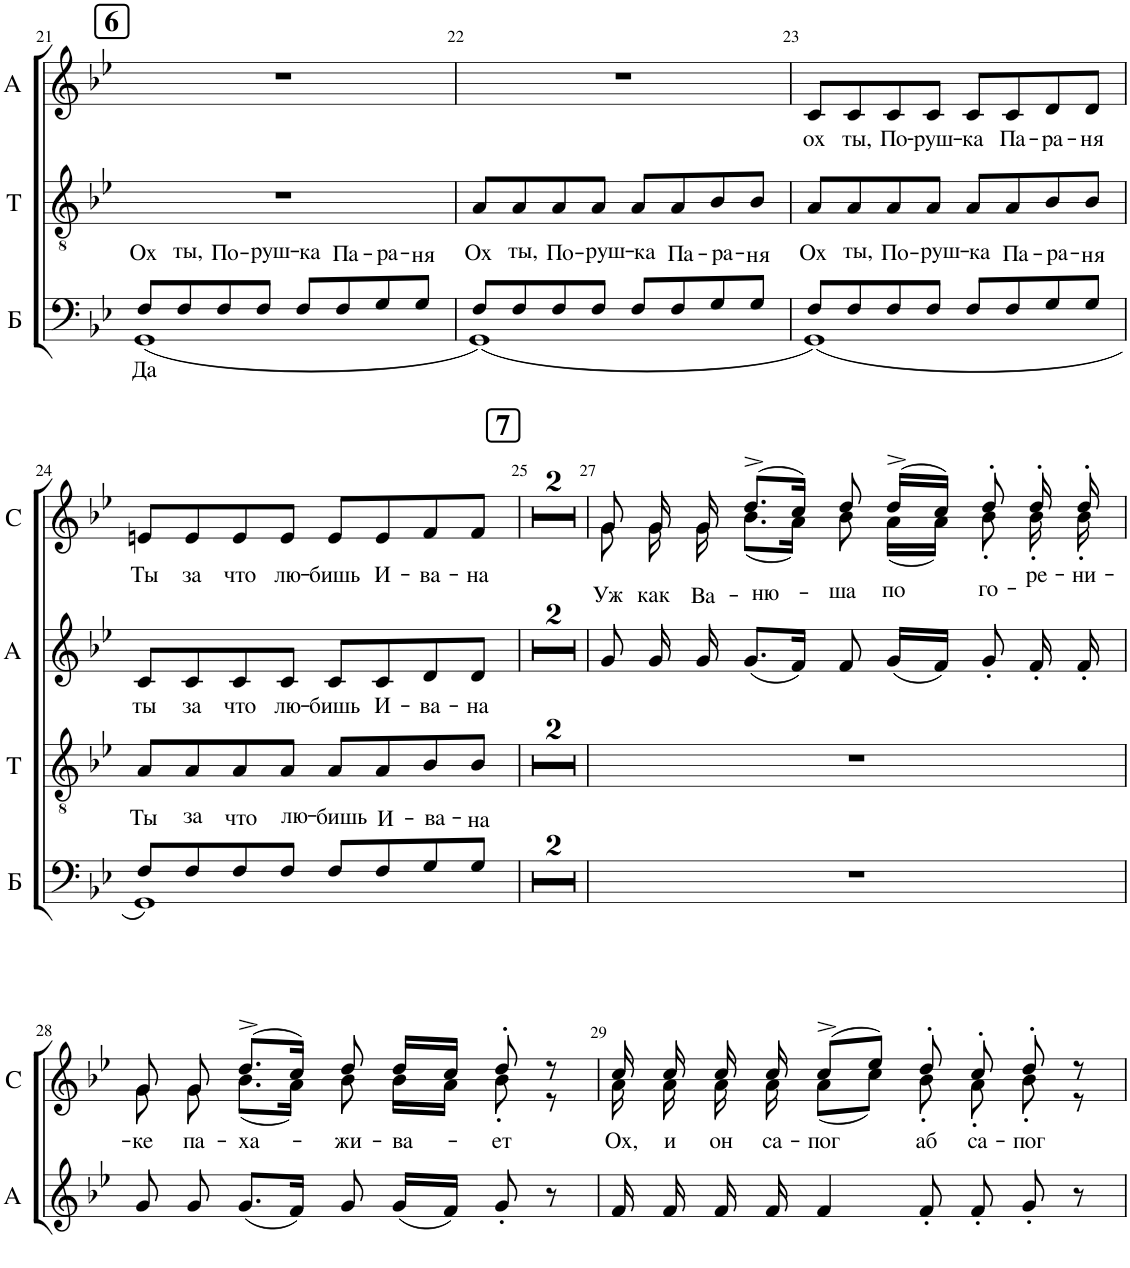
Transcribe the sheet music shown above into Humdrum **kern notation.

**kern	**text	**kern	**kern	**text	**kern	**text
*part4	*part4	*part3	*part2	*part2	*part1	*part1
*staff4	*staff4	*staff3	*staff2	*staff2	*staff1	*staff1
*I"Бас	*	*I"Тенор	*I"Альт	*	*I"Сопрано	*
!!LO:PB:g=z
*clefF4	*	*clefGv2	*clefG2	*	*clefG2	*
*k[b-e-]	*	*k[b-e-]	*k[b-e-]	*	*k[b-e-]	*
*M4/4	*	*M4/4	*M4/4	*	*M4/4	*
*met(c)	*	*met(c)	*met(c)	*	*met(c)	*
!!LO:REH:place=s1:a:B:cj:fs=14:t=6
=21	=21	=21	=21	=21	=21	=21
!	!LO:LY:a	!	!	!	!	!
*^	*	*	*	*	*	*
!	!	!LO:LY:b	!	!	!	!	!
8F/L	(1GG	Да	1r	1r	.	1r	.
!	!	!LO:LY:a	!	!	!	!	!
8F/	.	ты,	.	.	.	.	.
!	!	!LO:LY:a	!	!	!	!	!
8F/	.	По-	.	.	.	.	.
!	!	!LO:LY:a	!	!	!	!	!
8F/J	.	-руш-	.	.	.	.	.
!	!	!LO:LY:a	!	!	!	!	!
8F/L	.	-ка	.	.	.	.	.
!	!	!LO:LY:a	!	!	!	!	!
8F/	.	Па-	.	.	.	.	.
!	!	!LO:LY:a	!	!	!	!	!
8G/	.	-ра-	.	.	.	.	.
!	!	!LO:LY:a	!	!	!	!	!
8G/J	.	-ня	.	.	.	.	.
=22	=22	=22	=22	=22	=22	=22	=22
!	!	!LO:LY:a	!	!	!	!	!
8F/L	(1GG)	Ох	8A/L	1r	.	1r	.
!	!	!LO:LY:a	!	!	!	!	!
8F/	.	ты,	8A/	.	.	.	.
!	!	!LO:LY:a	!	!	!	!	!
8F/	.	По-	8A/	.	.	.	.
!	!	!LO:LY:a	!	!	!	!	!
8F/J	.	-руш-	8A/J	.	.	.	.
!	!	!LO:LY:a	!	!	!	!	!
8F/L	.	-ка	8A/L	.	.	.	.
!	!	!LO:LY:a	!	!	!	!	!
8F/	.	Па-	8A/	.	.	.	.
!	!	!LO:LY:a	!	!	!	!	!
8G/	.	-ра-	8B-/	.	.	.	.
!	!	!LO:LY:a	!	!	!	!	!
8G/J	.	-ня	8B-/J	.	.	.	.
=23	=23	=23	=23	=23	=23	=23	=23
!	!	!LO:LY:a	!	!	!LO:LY:b	!	!
8F/L	(1GG)	Ох	8A/L	8c/L	ох	1r	.
!	!	!LO:LY:a	!	!	!LO:LY:b	!	!
8F/	.	ты,	8A/	8c/	ты,	.	.
!	!	!LO:LY:a	!	!	!LO:LY:b	!	!
8F/	.	По-	8A/	8c/	По-	.	.
!	!	!LO:LY:a	!	!	!LO:LY:b	!	!
8F/J	.	-руш-	8A/J	8c/J	-руш-	.	.
!	!	!LO:LY:a	!	!	!LO:LY:b	!	!
8F/L	.	-ка	8A/L	8c/L	-ка	.	.
!	!	!LO:LY:a	!	!	!LO:LY:b	!	!
8F/	.	Па-	8A/	8c/	Па-	.	.
!	!	!LO:LY:a	!	!	!LO:LY:b	!	!
8G/	.	-ра-	8B-/	8d/	-ра-	.	.
!	!	!LO:LY:a	!	!	!LO:LY:b	!	!
8G/J	.	-ня	8B-/J	8d/J	-ня	.	.
!!LO:LB:g=z
=24	=24	=24	=24	=24	=24	=24	=24
!	!	!LO:LY:a	!	!	!LO:LY:b	!	!LO:LY:b
8F/L	1GG)	Ты	8A/L	8c/L	ты	8en/L	Ты
!	!	!LO:LY:a	!	!	!LO:LY:b	!	!LO:LY:b
8F/	.	за	8A/	8c/	за	8e/	за
!	!	!LO:LY:a	!	!	!LO:LY:b	!	!LO:LY:b
8F/	.	что	8A/	8c/	что	8e/	что
!	!	!LO:LY:a	!	!	!LO:LY:b	!	!LO:LY:b
8F/J	.	лю-	8A/J	8c/J	лю-	8e/J	лю-
!	!	!LO:LY:a	!	!	!LO:LY:b	!	!LO:LY:b
8F/L	.	-бишь	8A/L	8c/L	-бишь	8e/L	-бишь
!	!	!LO:LY:a	!	!	!LO:LY:b	!	!LO:LY:b
8F/	.	И-	8A/	8c/	И-	8e/	И-
!	!	!LO:LY:a	!	!	!LO:LY:b	!	!LO:LY:b
8G/	.	-ва-	8B-/	8d/	-ва-	8f/	-ва-
!	!	!LO:LY:a	!	!	!LO:LY:b	!	!LO:LY:b
8G/J	.	-на	8B-/J	8d/J	-на	8f/J	-на
*v	*v	*	*	*	*	*	*
=25	=25	=25	=25	=25	=25	=25
1r	.	1r	1r	.	1r	.
=26	=26	=26	=26	=26	=26	=26
1r	.	1r	1r	.	1r	.
!!LO:REH:place=s1:a:B:cj:fs=14:t=7
=27	=27	=27	=27	=27	=27	=27
!	!	!	!	!	!	!LO:LY:b
*	*	*	*	*	*^	*
1r	.	1r	8g/	.	8g/	8g\	Уж
!	!	!	!	!	!	!	!LO:LY:b
.	.	.	16g/	.	16g/	16g\	как
!	!	!	!	!	!	!	!LO:LY:b
.	.	.	16g/	.	16g/	16g\	Ва-
!	!	!	!	!	!	!	!LO:LY:b
.	.	.	(8.g/L	.	(8.dd^/L	(8.b-\L	-ню-
.	.	.	16f/Jk)	.	16cc/Jk)	16a\Jk)	.
!	!	!	!	!	!	!	!LO:LY:b
.	.	.	8f/	.	8dd/	8b-\	-ша
!	!	!	!	!	!	!	!LO:LY:b
.	.	.	(16g/LL	.	(16dd^/LL	(16a\LL	по
.	.	.	16f/JJ)	.	16cc/JJ)	16a\JJ)	.
!	!	!	!	!	!	!	!LO:LY:b
.	.	.	8g'/	.	8dd'/	8b-'\	го-
!	!	!	!	!	!	!	!LO:LY:b
.	.	.	16f'/	.	16dd'/	16b-'\	-ре-
!	!	!	!	!	!	!	!LO:LY:b
.	.	.	16f'/	.	16dd'/	16b-'\	-ни-
!!LO:LB:g=z	!!
=28	=28	=28	=28	=28	=28	=28	=28
!	!	!	!	!	!	!	!LO:LY:b
1r	.	1r	8g/	.	8g/	8g\	-ке
!	!	!	!	!	!	!	!LO:LY:b
.	.	.	8g/	.	8g/	8g\	па-
!	!	!	!	!	!	!	!LO:LY:b
.	.	.	(8.g/L	.	(8.dd^/L	(8.b-\L	-ха-
.	.	.	16f/Jk)	.	16cc/Jk)	16a\Jk)	.
!	!	!	!	!	!	!	!LO:LY:b
.	.	.	8g/	.	8dd/	8b-\	-жи-
!	!	!	!	!	!	!	!LO:LY:b
.	.	.	(16g/LL	.	16dd/LL	16b-\LL	-ва-
.	.	.	16f/JJ)	.	16cc/JJ	16a\JJ	.
!	!	!	!	!	!	!	!LO:LY:b
.	.	.	8g'/	.	8dd'/	8b-'\	-ет
.	.	.	8r	.	8r	8r	.
*	*	*	*	*	*v	*v	*
=	=	=	=	=	=	=
*-	*-	*-	*-	*-	*-	*-
